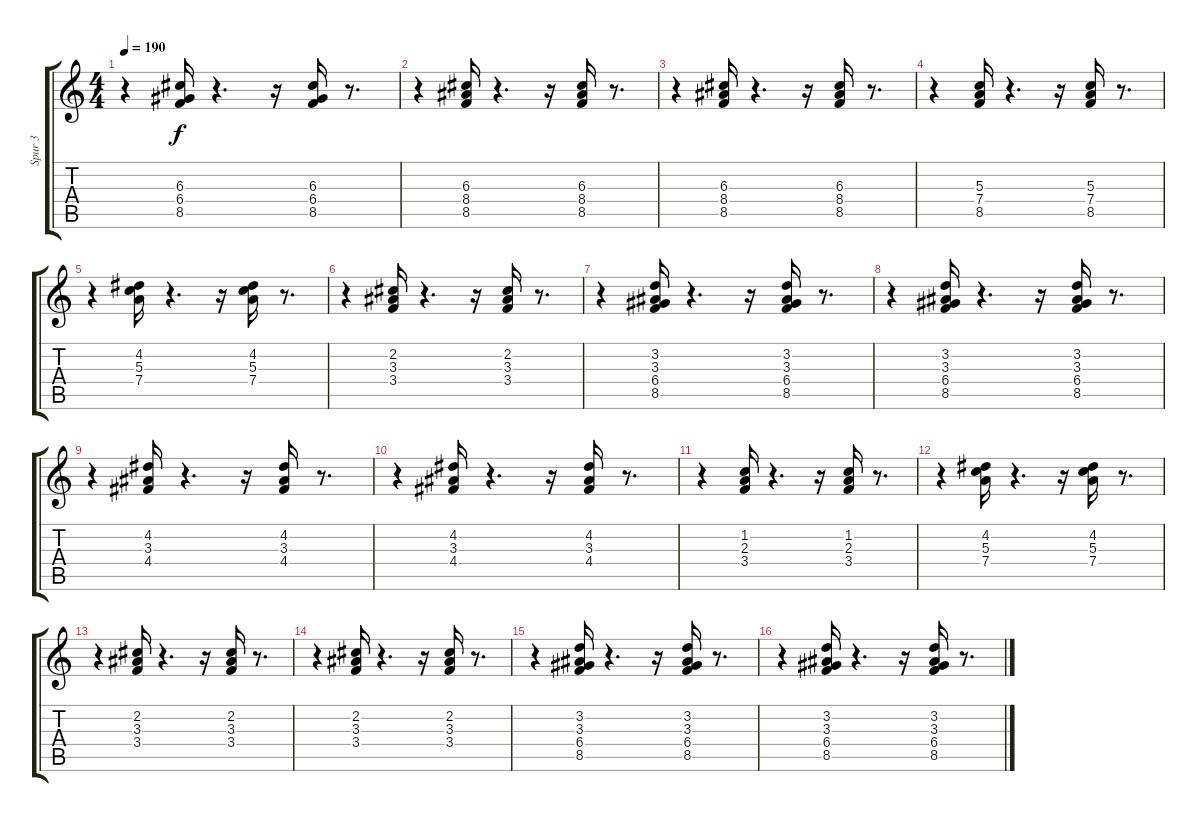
\track ("Spur 3" "Spur 3") {instrument acousticguitarnylon}
\staff {score tabs}
\tuning (E4 B3 G3 D3 A2 E2) {hide}
\ts (4 4)
\tempo 190
\clef g2
\ks c
r.4{dy f} (6.3 6.4 8.5).16 r.4{d} r.16 (6.3 6.4 8.5).16 r.8{d} |
r.4 (6.3 8.4 8.5).16 r.4{d} r.16 (6.3 8.4 8.5).16 r.8{d} |
r.4 (6.3 8.4 8.5).16 r.4{d} r.16 (6.3 8.4 8.5).16 r.8{d} |
r.4 (5.3 7.4 8.5).16 r.4{d} r.16 (5.3 7.4 8.5).16 r.8{d} |
r.4 (4.2 5.3 7.4).16 r.4{d} r.16 (4.2 5.3 7.4).16 r.8{d} |
r.4 (2.2 3.3 3.4).16 r.4{d} r.16 (2.2 3.3 3.4).16 r.8{d} |
r.4 (3.2 3.3 6.4 8.5).16 r.4{d} r.16 (3.2 3.3 6.4 8.5).16 r.8{d} |
r.4 (3.2 3.3 6.4 8.5).16 r.4{d} r.16 (3.2 3.3 6.4 8.5).16 r.8{d} |
r.4 (4.2 3.3 4.4).16 r.4{d} r.16 (4.2 3.3 4.4).16 r.8{d} |
r.4 (4.2 3.3 4.4).16 r.4{d} r.16 (4.2 3.3 4.4).16 r.8{d} |
r.4 (1.2 2.3 3.4).16 r.4{d} r.16 (1.2 2.3 3.4).16 r.8{d} |
r.4 (4.2 5.3 7.4).16 r.4{d} r.16 (4.2 5.3 7.4).16 r.8{d} |
r.4 (2.2 3.3 3.4).16 r.4{d} r.16 (2.2 3.3 3.4).16 r.8{d} |
r.4 (2.2 3.3 3.4).16 r.4{d} r.16 (2.2 3.3 3.4).16 r.8{d} |
r.4 (3.2 3.3 6.4 8.5).16 r.4{d} r.16 (3.2 3.3 6.4 8.5).16 r.8{d} |
r.4 (3.2 3.3 6.4 8.5).16 r.4{d} r.16 (3.2 3.3 6.4 8.5).16 r.8{d}
